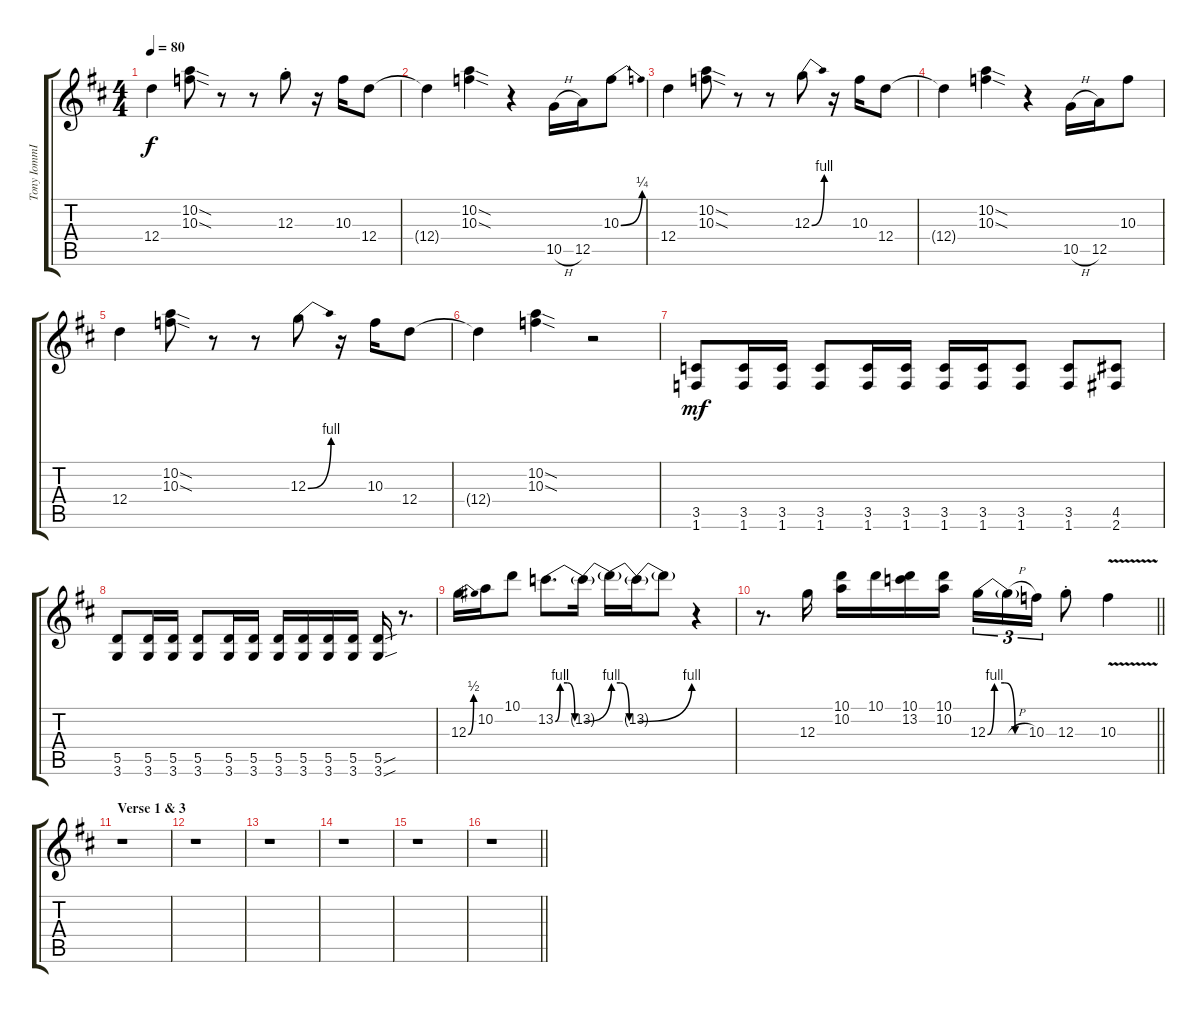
\track ("Tony IommI Distortion (Lead II)" "Tony IommI") {instrument distortionguitar}
\staff {score tabs}
\tuning (E4 B3 G3 D3 A2 E2) {hide}
\ts (4 4)
\tempo 80
\clef g2
\ks d
12.4.4{dy f} (10.2{sod} 10.3{sod}).8 r.8 r.8 12.3{st}.8 r.16 10.3.16 12.4.8 |
12.4{t}.4 (10.2{sod} 10.3{sod}).4 r.4 10.5{h}.16 12.5.16 10.3{be (bend 0 0 60 1)}.8 |
12.4.4 (10.2{sod} 10.3{sod}).8 r.8 r.8 12.3{be (bend 0 0 60 4)}.8 r.16 10.3.16 12.4.8 |
12.4{t}.4 (10.2{sod} 10.3{sod}).4 r.4 10.5{h}.16 12.5.16 10.3.8 |
12.4.4 (10.2{sod} 10.3{sod}).8 r.8 r.8 12.3{be (bend 0 0 60 4)}.8 r.16 10.3.16 12.4.8 |
12.4{t}.4 (10.2{sod} 10.3{sod}).4 r.2 |
(3.5 1.6).8{dy mf} (3.5 1.6).16 (3.5 1.6).16 (3.5 1.6).8 (3.5 1.6).16 (3.5 1.6).16 (3.5 1.6).16 (3.5 1.6).16 (3.5 1.6).8 (3.5 1.6).8 (4.5 2.6).8 |
(5.5 3.6).8 (5.5 3.6).16 (5.5 3.6).16 (5.5 3.6).8 (5.5 3.6).16 (5.5 3.6).16 (5.5 3.6).16 (5.5 3.6).16 (5.5 3.6).16 (5.5 3.6).16 (5.5{sou} 3.6{sou}).16 r.8{d} |
12.3{be (bend 0 0 60 2)}.16 10.2.16 10.1.8 13.2{be (custom 0 0 10 4 25 4 40 0 60 0)}.8{d} 13.2{be (bend 0 0 60 4) t}.16 13.2{be (custom 0 4 20 4 40 0 60 0) t}.16 13.2{be (bend 0 0 60 4) t}.16 13.2{t}.8 r.4 |
\barLineRight lightlight
r.8{d} 12.3.16 (10.1 10.2).16 10.1.16 (10.1 13.2).16 (10.1 10.2).16 12.3{be (custom 0 0 10 4 25 4 40 0 60 0)}.16{tu (3 2)} 12.3{h t}.16{tu (3 2)} 10.3.16{tu (3 2)} 12.3{st}.8 10.3{v}.4 |
\section ("" "Verse 1 & 3")
r.1 |
r.1 |
r.1 |
r.1 |
r.1 |
\barLineRight lightlight
r.1
